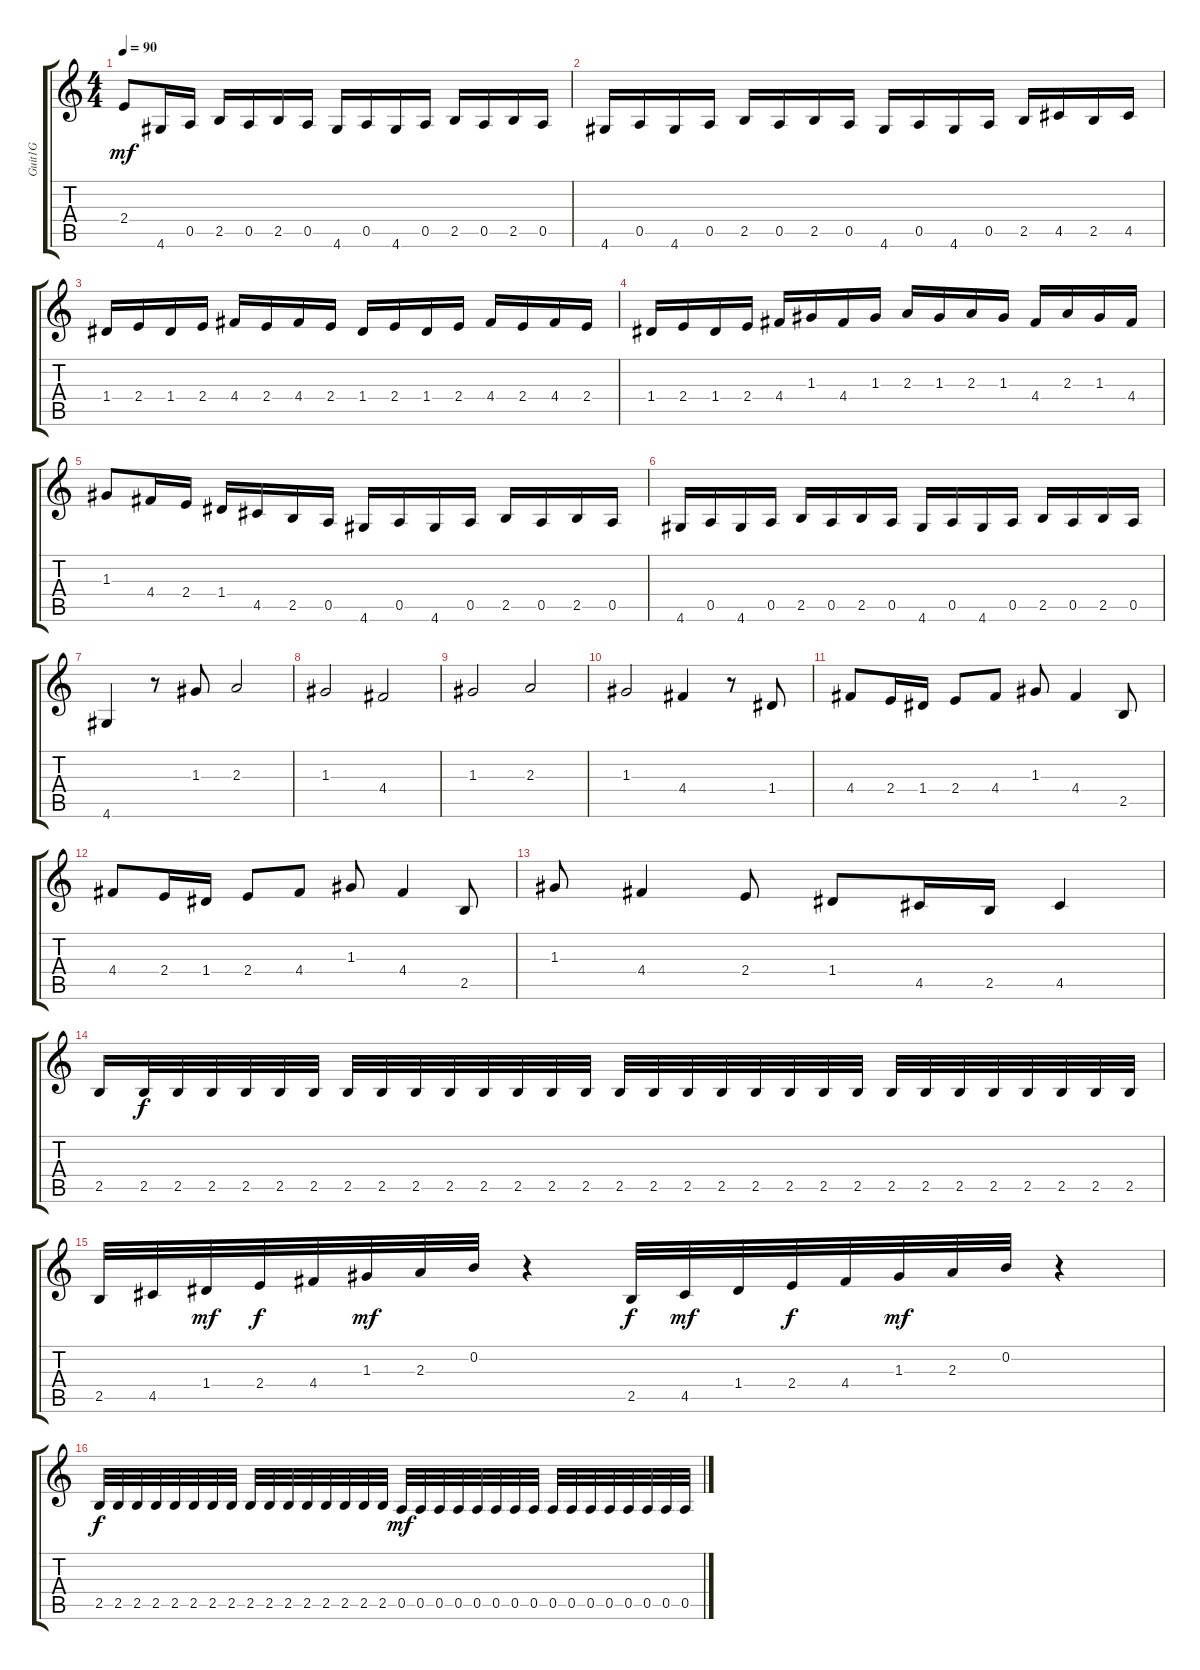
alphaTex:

\track ("Guit1G" "Guit1G") {instrument overdrivenguitar}
\staff {score tabs}
\tuning (E4 B3 G3 D3 A2 E2) {hide}
\ts (4 4)
\tempo 90
\clef g2
\ks c
2.4.8{dy mf} 4.6.16 0.5.16 2.5.16 0.5.16 2.5.16 0.5.16 4.6.16 0.5.16 4.6.16 0.5.16 2.5.16 0.5.16 2.5.16 0.5.16 |
4.6.16 0.5.16 4.6.16 0.5.16 2.5.16 0.5.16 2.5.16 0.5.16 4.6.16 0.5.16 4.6.16 0.5.16 2.5.16 4.5.16 2.5.16 4.5.16 |
1.4.16 2.4.16 1.4.16 2.4.16 4.4.16 2.4.16 4.4.16 2.4.16 1.4.16 2.4.16 1.4.16 2.4.16 4.4.16 2.4.16 4.4.16 2.4.16 |
1.4.16 2.4.16 1.4.16 2.4.16 4.4.16 1.3.16 4.4.16 1.3.16 2.3.16 1.3.16 2.3.16 1.3.16 4.4.16 2.3.16 1.3.16 4.4.16 |
1.3.8 4.4.16 2.4.16 1.4.16 4.5.16 2.5.16 0.5.16 4.6.16 0.5.16 4.6.16 0.5.16 2.5.16 0.5.16 2.5.16 0.5.16 |
4.6.16 0.5.16 4.6.16 0.5.16 2.5.16 0.5.16 2.5.16 0.5.16 4.6.16 0.5.16 4.6.16 0.5.16 2.5.16 0.5.16 2.5.16 0.5.16 |
4.6.4 r.8 1.3.8 2.3.2 |
1.3.2 4.4.2 |
1.3.2 2.3.2 |
1.3.2 4.4.4 r.8 1.4.8 |
4.4.8 2.4.16 1.4.16 2.4.8 4.4.8 1.3.8 4.4.4 2.5.8 |
4.4.8 2.4.16 1.4.16 2.4.8 4.4.8 1.3.8 4.4.4 2.5.8 |
1.3.8 4.4.4 2.4.8 1.4.8 4.5.16 2.5.16 4.5.4 |
2.5.16 2.5.32{dy f} 2.5.32 2.5.32 2.5.32 2.5.32 2.5.32 2.5.32 2.5.32 2.5.32 2.5.32 2.5.32 2.5.32 2.5.32 2.5.32 2.5.32 2.5.32 2.5.32 2.5.32 2.5.32 2.5.32 2.5.32 2.5.32 2.5.32 2.5.32 2.5.32 2.5.32 2.5.32 2.5.32 2.5.32 2.5.32 |
2.5.32 4.5.32 1.4.32{dy mf} 2.4.32{dy f} 4.4.32 1.3.32{dy mf} 2.3.32 0.2.32 r.4 2.5.32{dy f} 4.5.32{dy mf} 1.4.32 2.4.32{dy f} 4.4.32 1.3.32{dy mf} 2.3.32 0.2.32 r.4 |
2.5.32{dy f} 2.5.32 2.5.32 2.5.32 2.5.32 2.5.32 2.5.32 2.5.32 2.5.32 2.5.32 2.5.32 2.5.32 2.5.32 2.5.32 2.5.32 2.5.32 0.5.32{dy mf} 0.5.32 0.5.32 0.5.32 0.5.32 0.5.32 0.5.32 0.5.32 0.5.32 0.5.32 0.5.32 0.5.32 0.5.32 0.5.32 0.5.32 0.5.32
